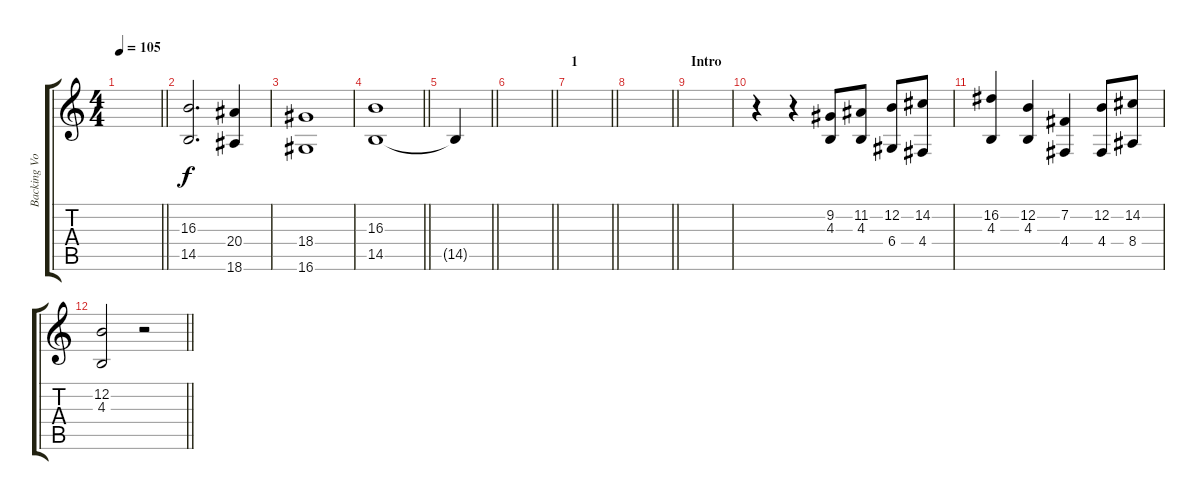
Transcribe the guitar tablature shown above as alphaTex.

\track ("Backing Vocals" "Backing Vo") {instrument pad4choir}
\staff {score tabs}
\tuning (E4 B3 G3 D3 A2 E2) {hide}
\ts (4 4)
\tempo 105
\clef g2
\barLineRight lightlight
\ks c
|
(16.3 14.5).2{d} (20.4 18.6).4 |
(18.4 16.6).1 |
\barLineRight lightlight
(16.3 14.5).1 |
\barLineRight lightlight
14.5{t}.4 |
\barLineRight lightlight
|
\section ("" "1")
\barLineRight lightlight
|
\barLineRight lightlight
|
\section ("" "Intro")
|
r.4 r.4 (9.2 4.3).8 (11.2 4.3).8 (12.2 6.4).8 (14.2 4.4).8 |
(16.2 4.3).4 (12.2 4.3).4 (7.2 4.4).4 (12.2 4.4).8 (14.2 8.4).8 |
\barLineRight lightlight
(12.2 4.3).2 r.2
